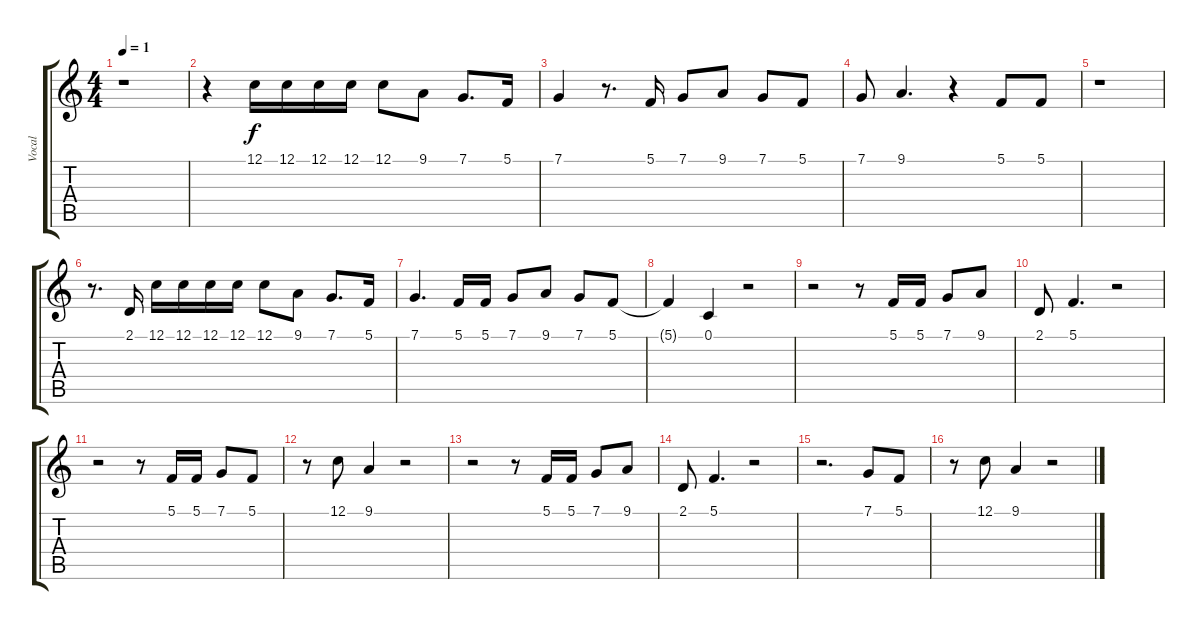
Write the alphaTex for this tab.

\track ("Vocal" "Vocal") {instrument lead6voice}
\staff {score tabs}
\tuning (C4 Bb3 E3 B2 Gb2 Db2) {hide}
\ts (4 4)
\tempo 1
\clef g2
\ks c
r.1{dy f instrument lead6voice} |
r.4 12.1.16 12.1.16 12.1.16 12.1.16 12.1.8 9.1.8 7.1.8{d} 5.1.16 |
7.1.4 r.8{d} 5.1.16 7.1.8 9.1.8 7.1.8 5.1.8 |
7.1.8 9.1.4{d} r.4 5.1.8 5.1.8 |
r.1 |
r.8{d} 2.1.16 12.1.16 12.1.16 12.1.16 12.1.16 12.1.8 9.1.8 7.1.8{d} 5.1.16 |
7.1.4{d} 5.1.16 5.1.16 7.1.8 9.1.8 7.1.8 5.1.8 |
5.1{t}.4 0.1.4 r.2 |
r.2 r.8 5.1.16 5.1.16 7.1.8 9.1.8 |
2.1.8 5.1.4{d} r.2 |
r.2 r.8 5.1.16 5.1.16 7.1.8 5.1.8 |
r.8 12.1.8 9.1.4 r.2 |
r.2 r.8 5.1.16 5.1.16 7.1.8 9.1.8 |
2.1.8 5.1.4{d} r.2 |
r.2{d} 7.1.8 5.1.8 |
r.8 12.1.8 9.1.4 r.2
